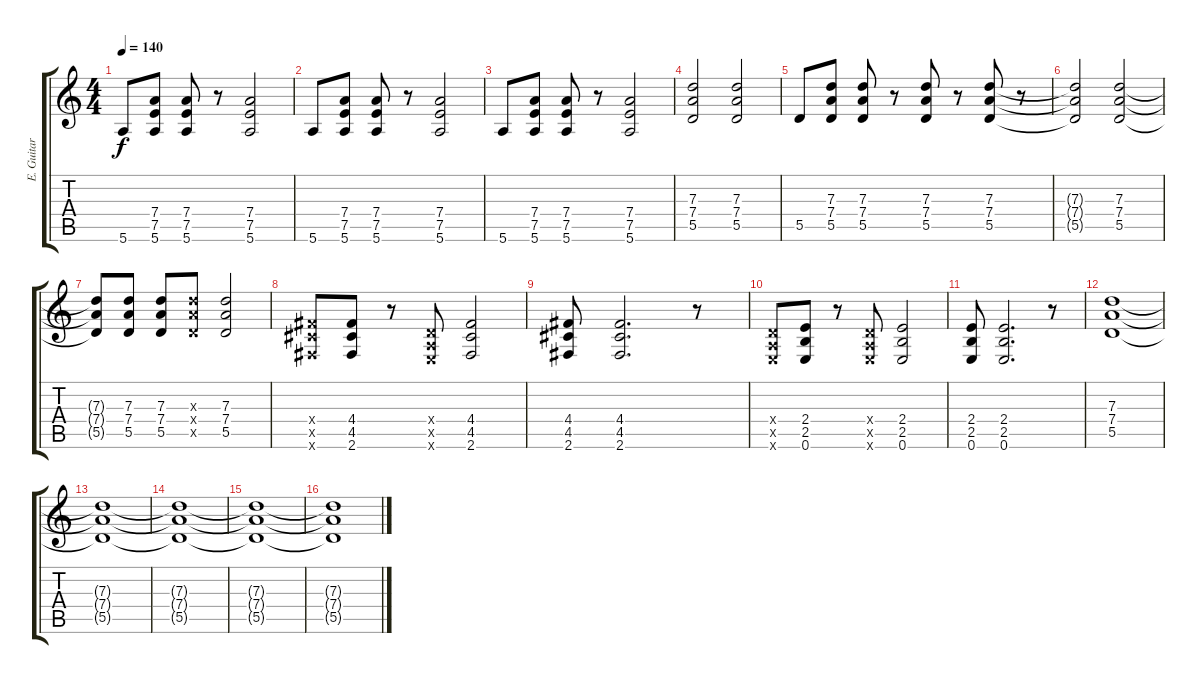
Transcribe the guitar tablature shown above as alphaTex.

\track ("E. Guitar II" "E. Guitar ") {instrument distortionguitar}
\staff {score tabs}
\tuning (E4 B3 G3 D3 A2 E2) {hide}
\ts (4 4)
\tempo 140
\clef g2
\ks c
5.6.8{dy f} (7.4 7.5 5.6).8 (7.4 7.5 5.6).8 r.8 (7.4 7.5 5.6).2 |
5.6.8 (7.4 7.5 5.6).8 (7.4 7.5 5.6).8 r.8 (7.4 7.5 5.6).2 |
5.6.8 (7.4 7.5 5.6).8 (7.4 7.5 5.6).8 r.8 (7.4 7.5 5.6).2 |
(7.3 7.4 5.5).2 (7.3 7.4 5.5).2 |
5.5.8 (7.3 7.4 5.5).8 (7.3 7.4 5.5).8 r.8 (7.3 7.4 5.5).8 r.8 (7.3 7.4 5.5).8 r.8 |
(7.3{t} 7.4{t} 5.5{t}).2 (7.3 7.4 5.5).2 |
(7.3{t} 7.4{t} 5.5{t}).8 (7.3 7.4 5.5).8 (7.3 7.4 5.5).8 (7.3{x} 7.4{x} 5.5{x}).8 (7.3 7.4 5.5).2 |
(4.4{x} 4.5{x} 2.6{x}).8 (4.4 4.5 2.6).8 r.8 (0.4{x} 0.5{x} 0.6{x}).8 (4.4 4.5 2.6).2 |
(4.4 4.5 2.6).8 (4.4 4.5 2.6).2{d} r.8 |
(0.4{x} 0.5{x} 0.6{x}).8 (2.4 2.5 0.6).8 r.8 (0.4{x} 0.5{x} 0.6{x}).8 (2.4 2.5 0.6).2 |
(2.4 2.5 0.6).8 (2.4 2.5 0.6).2{d} r.8 |
(7.3 7.4 5.5).1{volume 0} |
(7.3{t} 7.4{t} 5.5{t}).1 |
(7.3{t} 7.4{t} 5.5{t}).1 |
(7.3{t} 7.4{t} 5.5{t}).1 |
(7.3{t} 7.4{t} 5.5{t}).1
